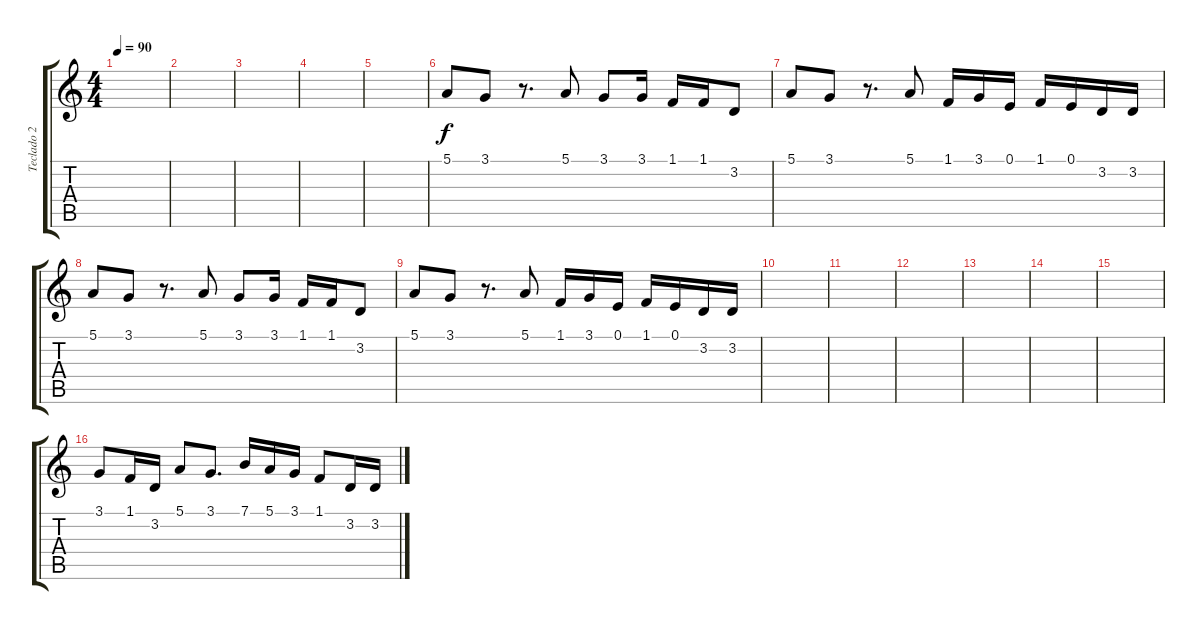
\track ("Teclado 2" "Teclado 2") {instrument frenchhorn}
\staff {score tabs}
\tuning (E4 B3 G3 D3 A2 E2) {hide}
\ts (4 4)
\tempo 90
\clef g2
\ks c
|
|
|
|
|
5.1.8 3.1.8 r.8{d} 5.1.8 3.1.8 3.1.16 1.1.16 1.1.16 3.2.8 |
5.1.8 3.1.8 r.8{d} 5.1.8 1.1.16 3.1.16 0.1.16 1.1.16 0.1.16 3.2.16 3.2.16 |
5.1.8 3.1.8 r.8{d} 5.1.8 3.1.8 3.1.16 1.1.16 1.1.16 3.2.8 |
5.1.8 3.1.8 r.8{d} 5.1.8 1.1.16 3.1.16 0.1.16 1.1.16 0.1.16 3.2.16 3.2.16 |
|
|
|
|
|
|
3.1.8 1.1.16 3.2.16 5.1.8 3.1.8{d} 7.1.16 5.1.16 3.1.16 1.1.8 3.2.16 3.2.16
